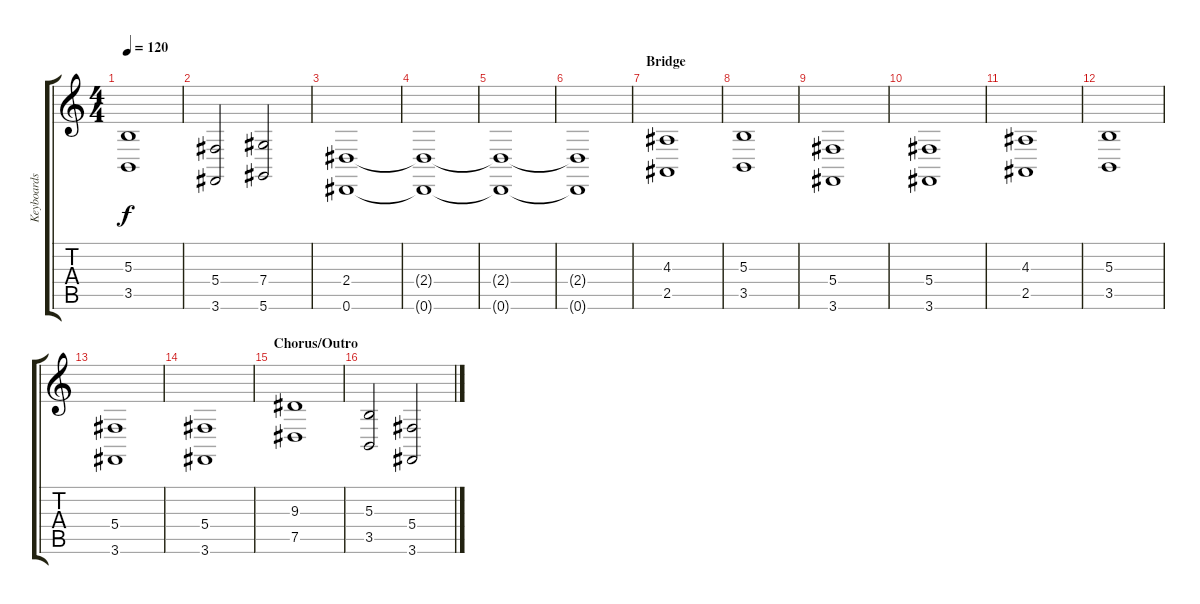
\track ("Keyboards" "Keyboards") {instrument stringensemble1}
\staff {score tabs}
\tuning (Eb4 Bb3 Gb3 Db3 Ab2 Eb2) {hide}
\ts (4 4)
\tempo 120
\clef g2
\ks c
(5.3 3.5).1{dy f} |
(5.4 3.6).2 (7.4 5.6).2 |
(2.4 0.6).1 |
(2.4{t} 0.6{t}).1 |
(2.4{t} 0.6{t}).1 |
(2.4{t} 0.6{t}).1 |
\section ("" "Bridge")
(4.3 2.5).1 |
(5.3 3.5).1 |
(5.4 3.6).1 |
(5.4 3.6).1 |
(4.3 2.5).1 |
(5.3 3.5).1 |
(5.4 3.6).1 |
(5.4 3.6).1 |
\section ("" "Chorus/Outro")
(9.3 7.5).1 |
(5.3 3.5).2 (5.4 3.6).2
